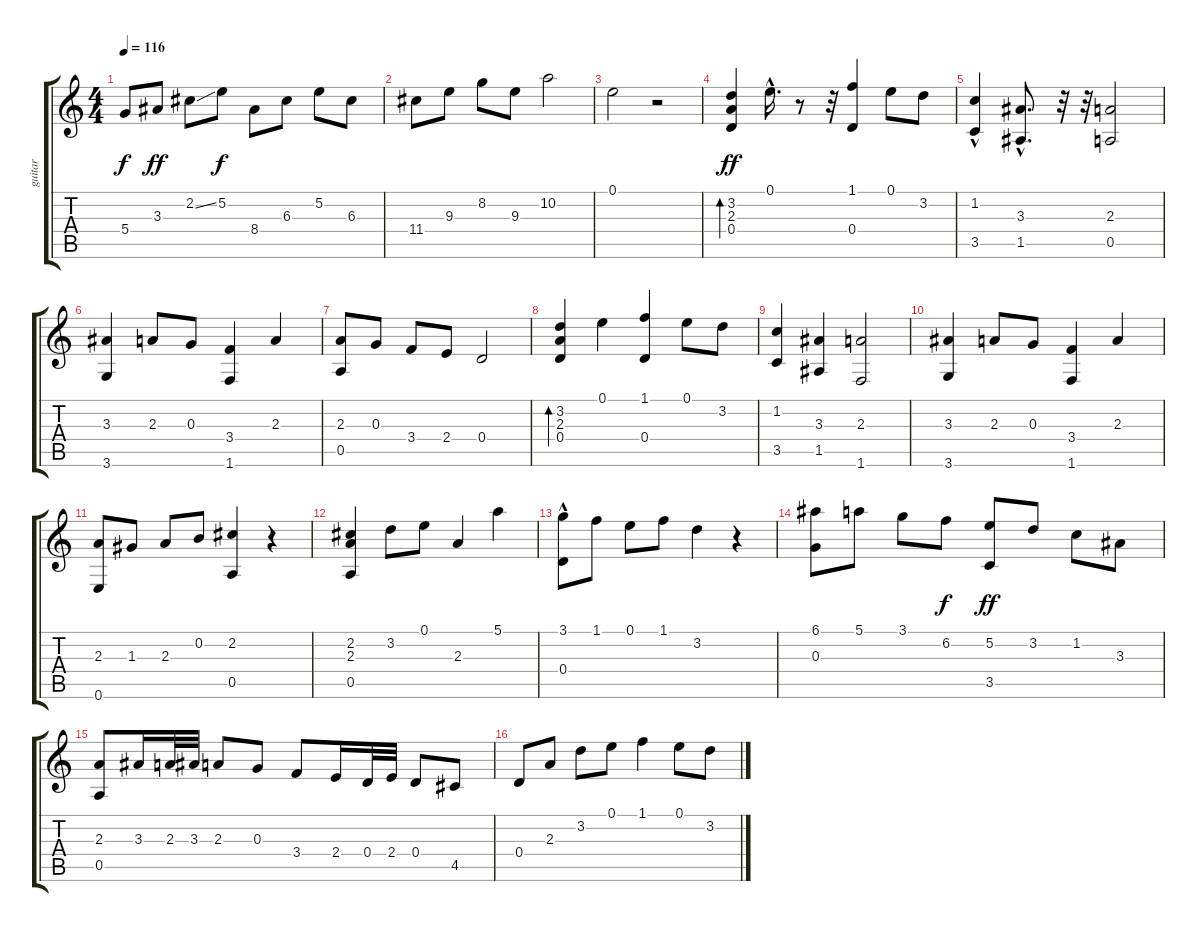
\track ("guitar" "guitar") {instrument acousticguitarsteel}
\staff {score tabs}
\tuning (E4 B3 G3 D3 A2 E2) {hide}
\ts (4 4)
\tempo 116
\clef g2
\ks c
5.4.8{dy f} 3.3.8{dy ff} 2.2{ss}.8 5.2.8{dy f} 8.4.8 6.3.8 5.2.8 6.3.8 |
11.4.8 9.3.8 8.2.8 9.3.8 10.2.2 |
0.1.2 r.2 |
(3.2 2.3 0.4).4{bd 240 dy ff} 0.1{hac}.16{d} r.8 r.32 (1.1 0.4).4 0.1.8 3.2.8 |
(1.2{hac} 3.5).4 (3.3{hac} 1.5{hac}).8{d} r.32 r.32 (2.3 0.5).2 |
(3.3 3.6).4 2.3.8 0.3.8 (3.4 1.6).4 2.3.4 |
(2.3 0.5).8 0.3.8 3.4.8 2.4.8 0.4.2 |
(3.2 2.3 0.4).4{bd 240} 0.1.4 (1.1 0.4).4 0.1.8 3.2.8 |
(1.2 3.5).4 (3.3 1.5).4 (2.3 1.6).2 |
(3.3 3.6).4 2.3.8 0.3.8 (3.4 1.6).4 2.3.4 |
(2.3 0.6).8 1.3.8 2.3.8 0.2.8 (2.2 0.5).4 r.4 |
(2.2 2.3 0.5).4 3.2.8 0.1.8 2.3.4 5.1.4 |
(3.1 0.4{hac}).8 1.1.8 0.1.8 1.1.8 3.2.4 r.4 |
(6.1 0.3).8 5.1.8 3.1.8 6.2.8{dy f} (5.2 3.5).8{dy ff} 3.2.8 1.2.8 3.3.8 |
(2.3 0.5).8 3.3.16 2.3.32 3.3.32 2.3.8 0.3.8 3.4.8 2.4.16 0.4.32 2.4.32 0.4.8 4.5.8 |
0.4.8 2.3.8 3.2.8 0.1.8 1.1.4 0.1.8 3.2.8
